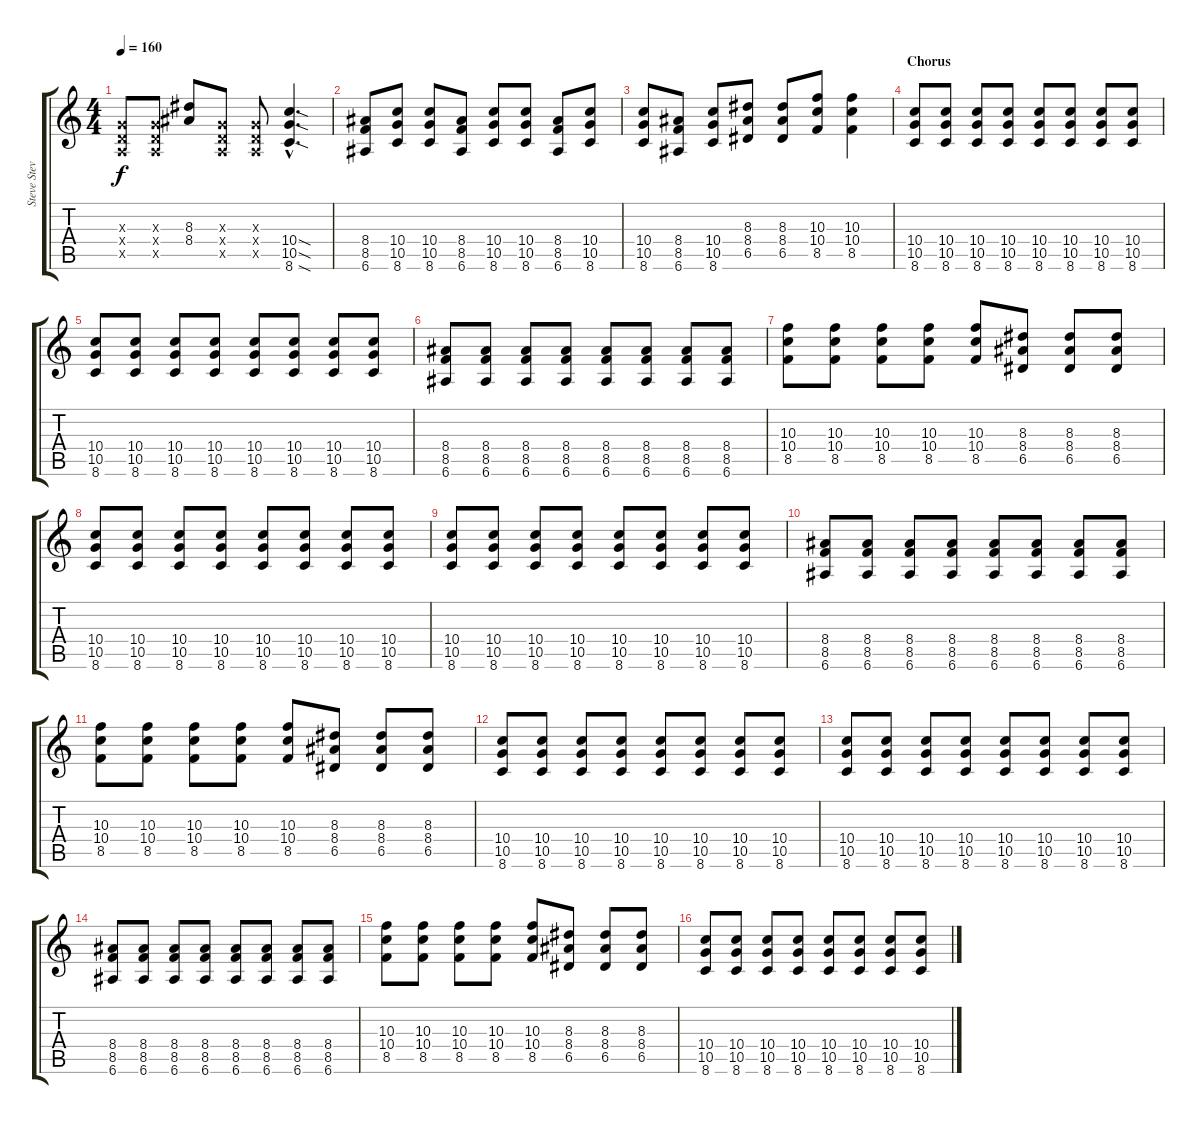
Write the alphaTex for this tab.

\track ("Steve Stevens" "Steve Stev") {instrument distortionguitar}
\staff {score tabs}
\tuning (E4 B3 G3 D3 A2 E2) {hide}
\ts (4 4)
\tempo 160
\clef g2
\ks c
(0.3{x} 0.4{x} 0.5{x}).8{dy f} (0.3{x} 0.4{x} 0.5{x}).8 (8.3 8.4).8 (0.3{x} 0.4{x} 0.5{x}).8 (0.3{x} 0.4{x} 0.5{x}).8 (10.4{sod hac} 10.5{sod hac} 8.6{sod hac}).4{d} |
(8.4 8.5 6.6).8 (10.4 10.5 8.6).8 (10.4 10.5 8.6).8 (8.4 8.5 6.6).8 (10.4 10.5 8.6).8 (10.4 10.5 8.6).8 (8.4 8.5 6.6).8 (10.4 10.5 8.6).8 |
(10.4 10.5 8.6).8 (8.4 8.5 6.6).8 (10.4 10.5 8.6).8 (8.3 8.4 6.5).8 (8.3 8.4 6.5).8 (10.3 10.4 8.5).8 (10.3 10.4 8.5).4 |
\section ("" "Chorus")
(10.4 10.5 8.6).8 (10.4 10.5 8.6).8 (10.4 10.5 8.6).8 (10.4 10.5 8.6).8 (10.4 10.5 8.6).8 (10.4 10.5 8.6).8 (10.4 10.5 8.6).8 (10.4 10.5 8.6).8 |
(10.4 10.5 8.6).8 (10.4 10.5 8.6).8 (10.4 10.5 8.6).8 (10.4 10.5 8.6).8 (10.4 10.5 8.6).8 (10.4 10.5 8.6).8 (10.4 10.5 8.6).8 (10.4 10.5 8.6).8 |
(8.4 8.5 6.6).8 (8.4 8.5 6.6).8 (8.4 8.5 6.6).8 (8.4 8.5 6.6).8 (8.4 8.5 6.6).8 (8.4 8.5 6.6).8 (8.4 8.5 6.6).8 (8.4 8.5 6.6).8 |
(10.3 10.4 8.5).8 (10.3 10.4 8.5).8 (10.3 10.4 8.5).8 (10.3 10.4 8.5).8 (10.3 10.4 8.5).8 (8.3 8.4 6.5).8 (8.3 8.4 6.5).8 (8.3 8.4 6.5).8 |
(10.4 10.5 8.6).8 (10.4 10.5 8.6).8 (10.4 10.5 8.6).8 (10.4 10.5 8.6).8 (10.4 10.5 8.6).8 (10.4 10.5 8.6).8 (10.4 10.5 8.6).8 (10.4 10.5 8.6).8 |
(10.4 10.5 8.6).8 (10.4 10.5 8.6).8 (10.4 10.5 8.6).8 (10.4 10.5 8.6).8 (10.4 10.5 8.6).8 (10.4 10.5 8.6).8 (10.4 10.5 8.6).8 (10.4 10.5 8.6).8 |
(8.4 8.5 6.6).8 (8.4 8.5 6.6).8 (8.4 8.5 6.6).8 (8.4 8.5 6.6).8 (8.4 8.5 6.6).8 (8.4 8.5 6.6).8 (8.4 8.5 6.6).8 (8.4 8.5 6.6).8 |
(10.3 10.4 8.5).8 (10.3 10.4 8.5).8 (10.3 10.4 8.5).8 (10.3 10.4 8.5).8 (10.3 10.4 8.5).8 (8.3 8.4 6.5).8 (8.3 8.4 6.5).8 (8.3 8.4 6.5).8 |
(10.4 10.5 8.6).8 (10.4 10.5 8.6).8 (10.4 10.5 8.6).8 (10.4 10.5 8.6).8 (10.4 10.5 8.6).8 (10.4 10.5 8.6).8 (10.4 10.5 8.6).8 (10.4 10.5 8.6).8 |
(10.4 10.5 8.6).8 (10.4 10.5 8.6).8 (10.4 10.5 8.6).8 (10.4 10.5 8.6).8 (10.4 10.5 8.6).8 (10.4 10.5 8.6).8 (10.4 10.5 8.6).8 (10.4 10.5 8.6).8 |
(8.4 8.5 6.6).8 (8.4 8.5 6.6).8 (8.4 8.5 6.6).8 (8.4 8.5 6.6).8 (8.4 8.5 6.6).8 (8.4 8.5 6.6).8 (8.4 8.5 6.6).8 (8.4 8.5 6.6).8 |
(10.3 10.4 8.5).8 (10.3 10.4 8.5).8 (10.3 10.4 8.5).8 (10.3 10.4 8.5).8 (10.3 10.4 8.5).8 (8.3 8.4 6.5).8 (8.3 8.4 6.5).8 (8.3 8.4 6.5).8 |
(10.4 10.5 8.6).8 (10.4 10.5 8.6).8 (10.4 10.5 8.6).8 (10.4 10.5 8.6).8 (10.4 10.5 8.6).8 (10.4 10.5 8.6).8 (10.4 10.5 8.6).8 (10.4 10.5 8.6).8
